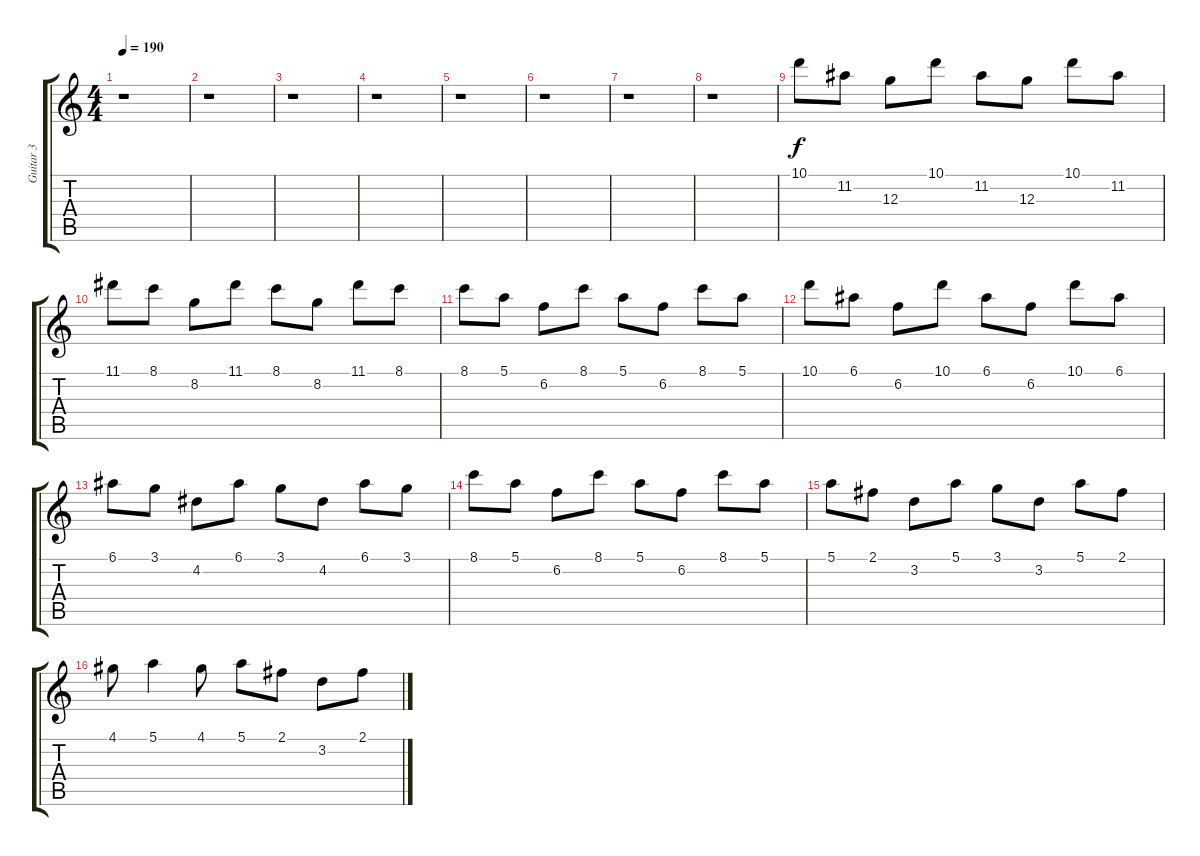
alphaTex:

\track ("Guitar 3" "Guitar 3") {instrument overdrivenguitar}
\staff {score tabs}
\tuning (E4 B3 G3 D3 A2 E2) {hide}
\ts (4 4)
\tempo 190
\clef g2
\ks c
r.1{dy f} |
r.1 |
r.1 |
r.1 |
r.1 |
r.1 |
r.1 |
r.1 |
10.1.8 11.2.8 12.3.8 10.1.8 11.2.8 12.3.8 10.1.8 11.2.8 |
11.1.8 8.1.8 8.2.8 11.1.8 8.1.8 8.2.8 11.1.8 8.1.8 |
8.1.8 5.1.8 6.2.8 8.1.8 5.1.8 6.2.8 8.1.8 5.1.8 |
10.1.8 6.1.8 6.2.8 10.1.8 6.1.8 6.2.8 10.1.8 6.1.8 |
6.1.8 3.1.8 4.2.8 6.1.8 3.1.8 4.2.8 6.1.8 3.1.8 |
8.1.8 5.1.8 6.2.8 8.1.8 5.1.8 6.2.8 8.1.8 5.1.8 |
5.1.8 2.1.8 3.2.8 5.1.8 3.1.8 3.2.8 5.1.8 2.1.8 |
4.1.8 5.1.4 4.1.8 5.1.8 2.1.8 3.2.8 2.1.8
